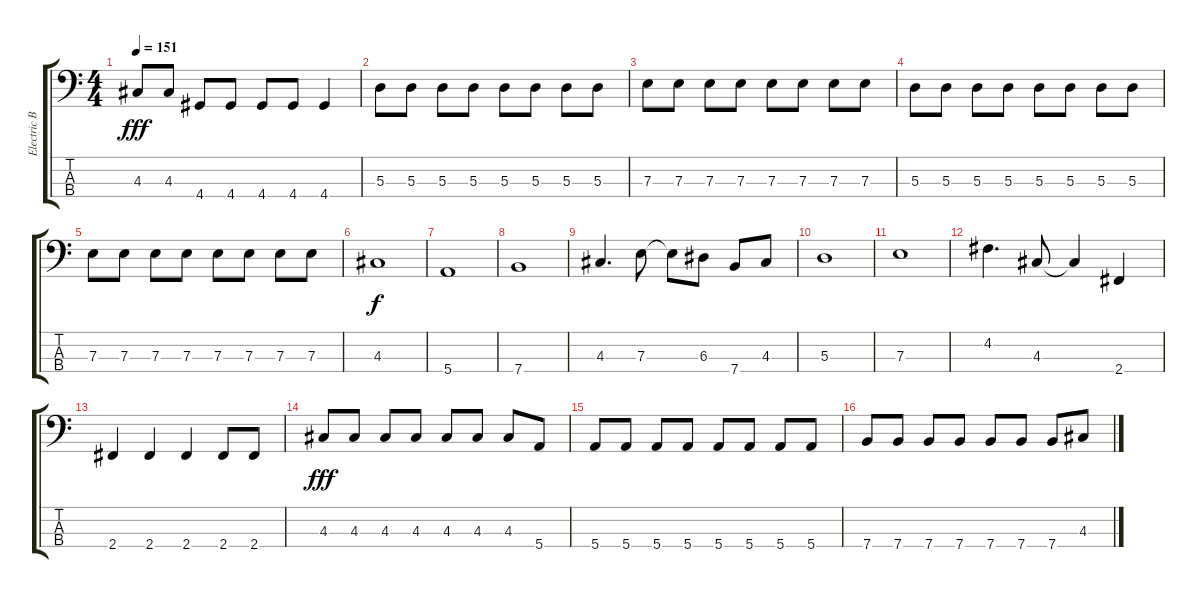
\track ("Electric Bass" "Electric B") {instrument electricbassfinger}
\staff {score tabs}
\tuning (G2 D2 A1 E1) {hide}
\ts (4 4)
\tempo 151
\clef f4
\ks c
4.3{t}.8{dy fff} 4.3.8 4.4.8 4.4.8 4.4.8 4.4.8 4.4.4 |
5.3.8 5.3.8 5.3.8 5.3.8 5.3.8 5.3.8 5.3.8 5.3.8 |
7.3.8 7.3.8 7.3.8 7.3.8 7.3.8 7.3.8 7.3.8 7.3.8 |
5.3.8 5.3.8 5.3.8 5.3.8 5.3.8 5.3.8 5.3.8 5.3.8 |
7.3.8 7.3.8 7.3.8 7.3.8 7.3.8 7.3.8 7.3.8 7.3.8 |
4.3.1{dy f} |
5.4.1 |
7.4.1 |
4.3.4{d} 7.3.8 7.3{t}.8 6.3.8 7.4.8 4.3.8 |
5.3.1 |
7.3.1 |
4.2.4{d} 4.3.8 4.3{t}.4 2.4.4 |
2.4.4 2.4.4 2.4.4 2.4.8 2.4.8 |
4.3.8{dy fff} 4.3.8 4.3.8 4.3.8 4.3.8 4.3.8 4.3.8 5.4.8 |
5.4.8 5.4.8 5.4.8 5.4.8 5.4.8 5.4.8 5.4.8 5.4.8 |
7.4.8 7.4.8 7.4.8 7.4.8 7.4.8 7.4.8 7.4.8 4.3.8
